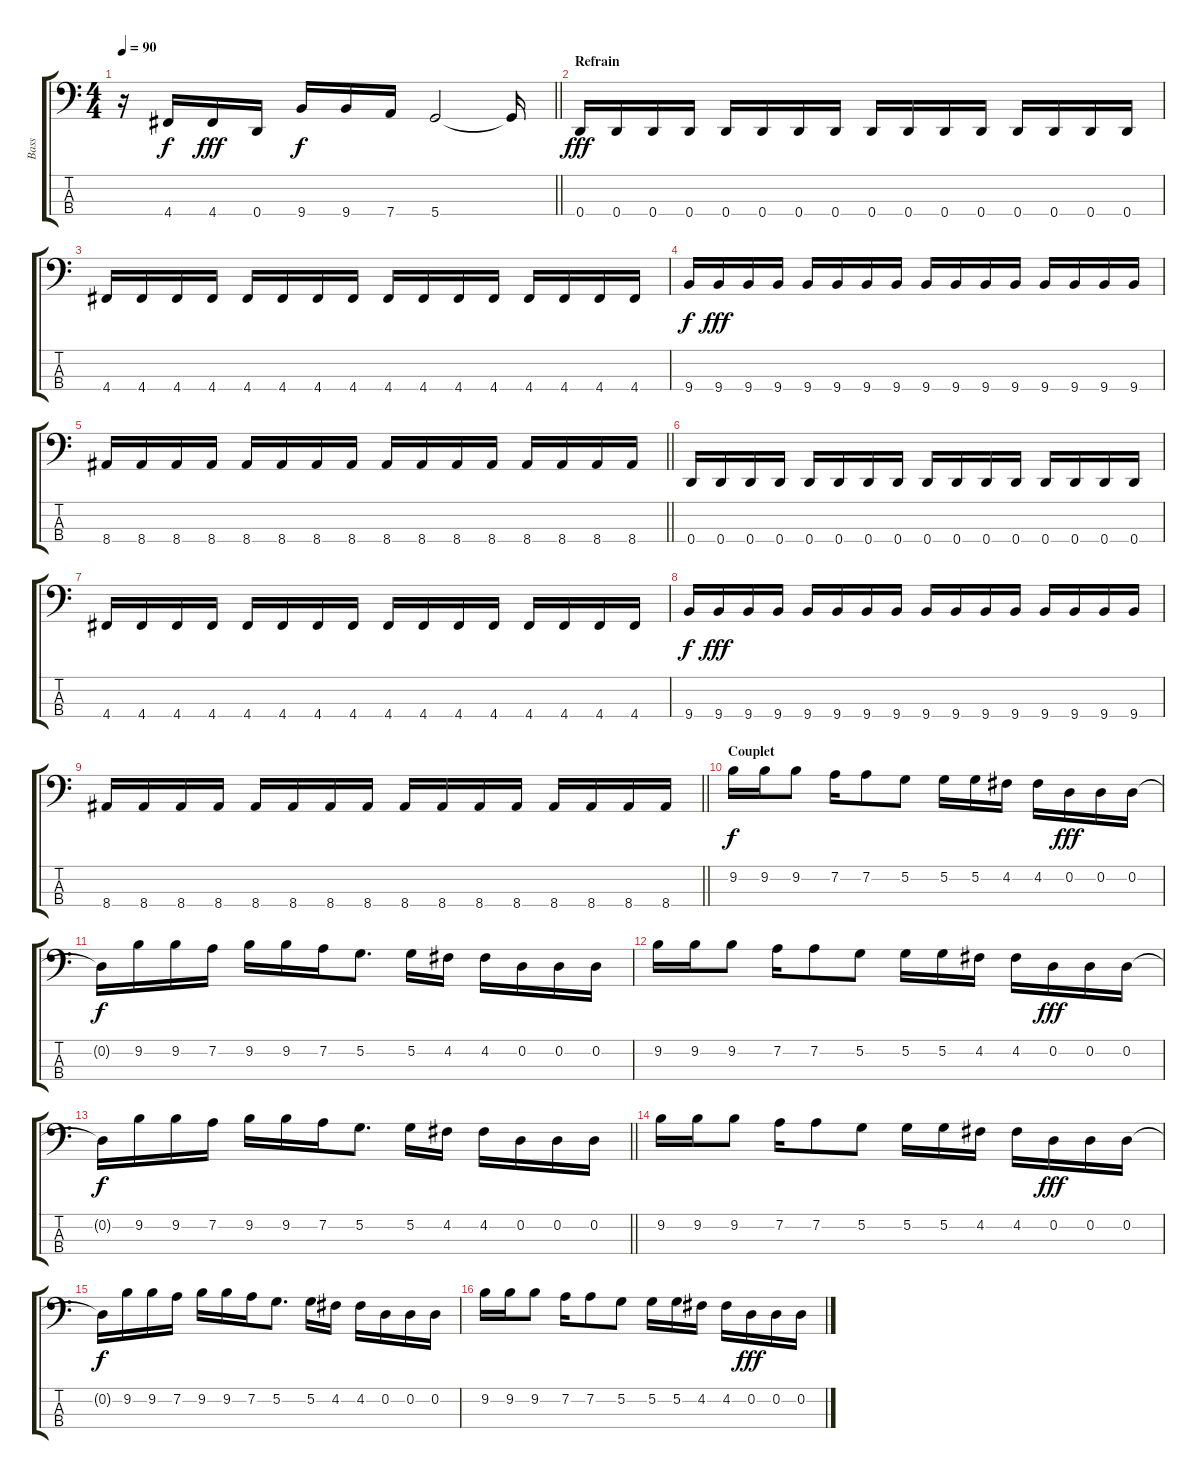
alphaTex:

\track ("Bass" "Bass") {instrument electricbasspick}
\staff {score tabs}
\tuning (G2 D2 A1 D1) {hide}
\ts (4 4)
\tempo 90
\clef f4
\barLineRight lightlight
\ks c
r.16{dy f} 4.4.16 4.4.16{dy fff} 0.4.16 9.4.16{dy f} 9.4.16 7.4.16 5.4.2 5.4{t}.16 |
\section ("" "Refrain")
0.4.16{dy fff} 0.4.16 0.4.16 0.4.16 0.4.16 0.4.16 0.4.16 0.4.16 0.4.16 0.4.16 0.4.16 0.4.16 0.4.16 0.4.16 0.4.16 0.4.16 |
4.4.16 4.4.16 4.4.16 4.4.16 4.4.16 4.4.16 4.4.16 4.4.16 4.4.16 4.4.16 4.4.16 4.4.16 4.4.16 4.4.16 4.4.16 4.4.16 |
9.4.16{dy f} 9.4.16{dy fff} 9.4.16 9.4.16 9.4.16 9.4.16 9.4.16 9.4.16 9.4.16 9.4.16 9.4.16 9.4.16 9.4.16 9.4.16 9.4.16 9.4.16 |
\barLineRight lightlight
8.4.16 8.4.16 8.4.16 8.4.16 8.4.16 8.4.16 8.4.16 8.4.16 8.4.16 8.4.16 8.4.16 8.4.16 8.4.16 8.4.16 8.4.16 8.4.16 |
0.4.16 0.4.16 0.4.16 0.4.16 0.4.16 0.4.16 0.4.16 0.4.16 0.4.16 0.4.16 0.4.16 0.4.16 0.4.16 0.4.16 0.4.16 0.4.16 |
4.4.16 4.4.16 4.4.16 4.4.16 4.4.16 4.4.16 4.4.16 4.4.16 4.4.16 4.4.16 4.4.16 4.4.16 4.4.16 4.4.16 4.4.16 4.4.16 |
9.4.16{dy f} 9.4.16{dy fff} 9.4.16 9.4.16 9.4.16 9.4.16 9.4.16 9.4.16 9.4.16 9.4.16 9.4.16 9.4.16 9.4.16 9.4.16 9.4.16 9.4.16 |
\barLineRight lightlight
8.4.16 8.4.16 8.4.16 8.4.16 8.4.16 8.4.16 8.4.16 8.4.16 8.4.16 8.4.16 8.4.16 8.4.16 8.4.16 8.4.16 8.4.16 8.4.16 |
\section ("" "Couplet")
9.2.16{dy f} 9.2.16 9.2.8 7.2.16 7.2.8 5.2.8 5.2.16 5.2.16 4.2.16 4.2.16 0.2.16{dy fff} 0.2.16 0.2.16 |
0.2{t}.16{dy f} 9.2.16 9.2.16 7.2.16 9.2.16 9.2.16 7.2.16 5.2.8{d} 5.2.16 4.2.16 4.2.16 0.2.16 0.2.16 0.2.16 |
9.2.16 9.2.16 9.2.8 7.2.16 7.2.8 5.2.8 5.2.16 5.2.16 4.2.16 4.2.16 0.2.16{dy fff} 0.2.16 0.2.16 |
\barLineRight lightlight
0.2{t}.16{dy f} 9.2.16 9.2.16 7.2.16 9.2.16 9.2.16 7.2.16 5.2.8{d} 5.2.16 4.2.16 4.2.16 0.2.16 0.2.16 0.2.16 |
9.2.16 9.2.16 9.2.8 7.2.16 7.2.8 5.2.8 5.2.16 5.2.16 4.2.16 4.2.16 0.2.16{dy fff} 0.2.16 0.2.16 |
0.2{t}.16{dy f} 9.2.16 9.2.16 7.2.16 9.2.16 9.2.16 7.2.16 5.2.8{d} 5.2.16 4.2.16 4.2.16 0.2.16 0.2.16 0.2.16 |
9.2.16 9.2.16 9.2.8 7.2.16 7.2.8 5.2.8 5.2.16 5.2.16 4.2.16 4.2.16 0.2.16{dy fff} 0.2.16 0.2.16
